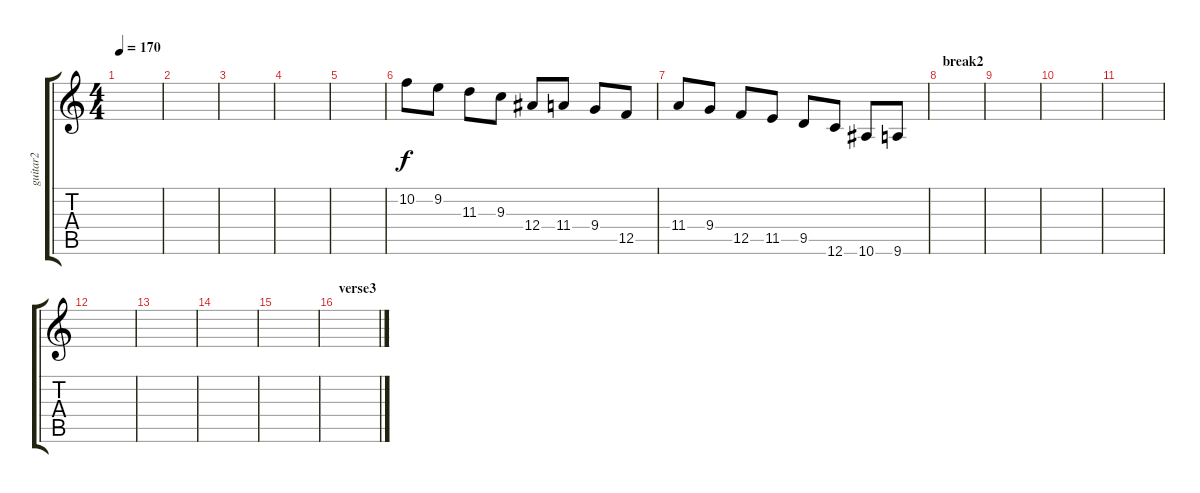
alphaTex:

\track ("guitar2" "guitar2") {instrument distortionguitar}
\staff {score tabs}
\tuning (C4 G3 Eb3 Bb2 F2 C2) {hide}
\ts (4 4)
\tempo 170
\clef g2
\ks c
|
|
|
|
|
10.2.8 9.2.8 11.3.8 9.3.8 12.4.8 11.4.8 9.4.8 12.5.8 |
11.4.8 9.4.8 12.5.8 11.5.8 9.5.8 12.6.8 10.6.8 9.6.8 |
\section ("" "break2")
|
|
|
|
|
|
|
|
\section ("" "verse3")
